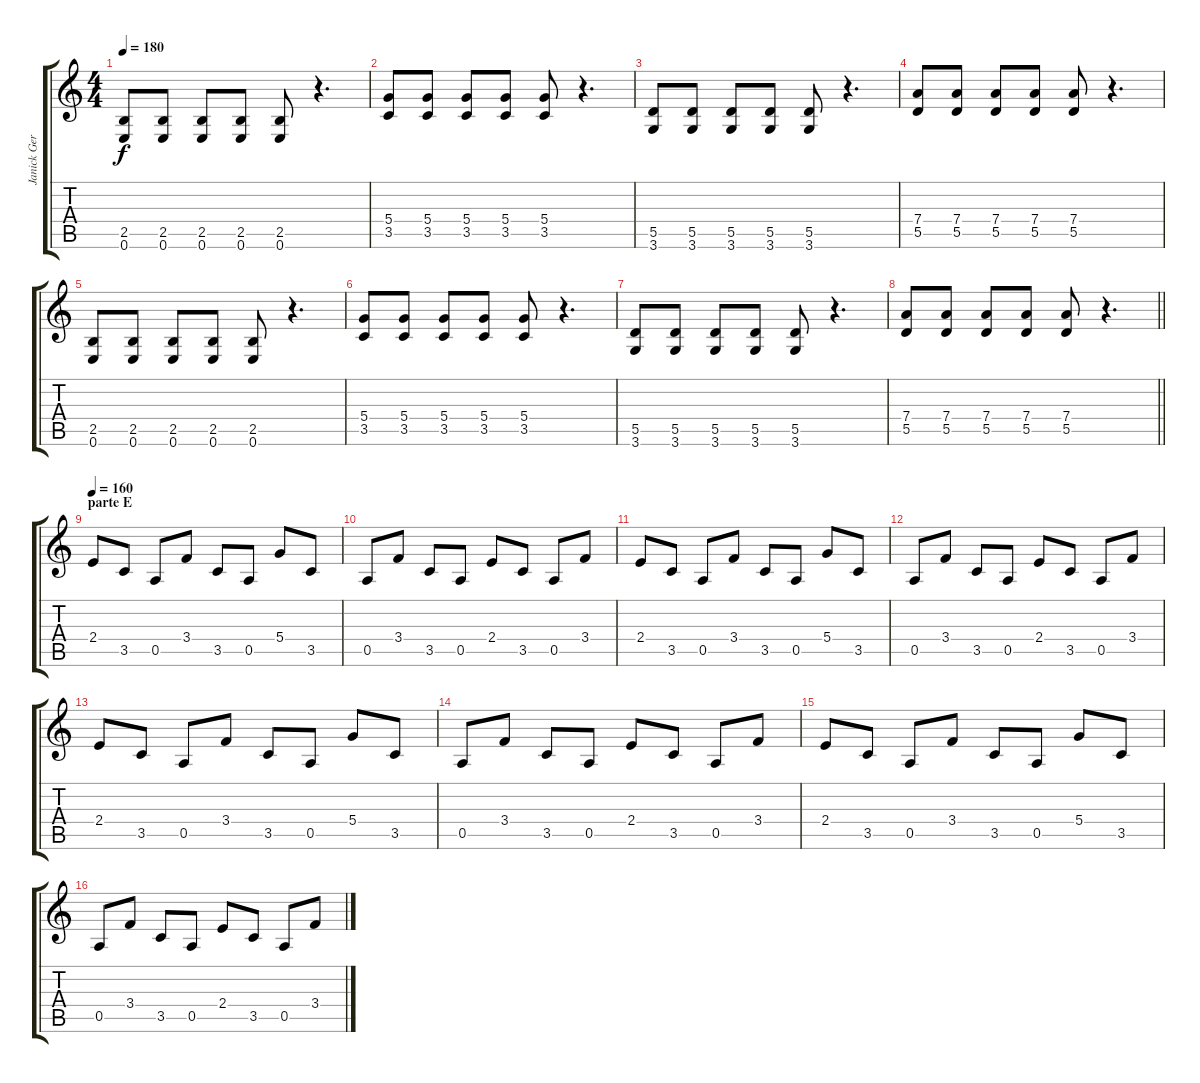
\track ("Janick Gers" "Janick Ger") {instrument overdrivenguitar}
\staff {score tabs}
\tuning (E4 B3 G3 D3 A2 E2) {hide}
\ts (4 4)
\tempo 180
\clef g2
\ks c
(2.5 0.6).8{dy f} (2.5 0.6).8 (2.5 0.6).8 (2.5 0.6).8 (2.5 0.6).8 r.4{d} |
(5.4 3.5).8 (5.4 3.5).8 (5.4 3.5).8 (5.4 3.5).8 (5.4 3.5).8 r.4{d} |
(5.5 3.6).8 (5.5 3.6).8 (5.5 3.6).8 (5.5 3.6).8 (5.5 3.6).8 r.4{d} |
(7.4 5.5).8 (7.4 5.5).8 (7.4 5.5).8 (7.4 5.5).8 (7.4 5.5).8 r.4{d} |
(2.5 0.6).8 (2.5 0.6).8 (2.5 0.6).8 (2.5 0.6).8 (2.5 0.6).8 r.4{d} |
(5.4 3.5).8 (5.4 3.5).8 (5.4 3.5).8 (5.4 3.5).8 (5.4 3.5).8 r.4{d} |
(5.5 3.6).8 (5.5 3.6).8 (5.5 3.6).8 (5.5 3.6).8 (5.5 3.6).8 r.4{d} |
\barLineRight lightlight
(7.4 5.5).8 (7.4 5.5).8 (7.4 5.5).8 (7.4 5.5).8 (7.4 5.5).8 r.4{d} |
\section ("" "parte E")
\tempo 160
2.4.8{instrument electricguitarmuted} 3.5.8 0.5.8 3.4.8 3.5.8 0.5.8 5.4.8 3.5.8 |
0.5.8 3.4.8 3.5.8 0.5.8 2.4.8 3.5.8 0.5.8 3.4.8 |
2.4.8 3.5.8 0.5.8 3.4.8 3.5.8 0.5.8 5.4.8 3.5.8 |
0.5.8 3.4.8 3.5.8 0.5.8 2.4.8 3.5.8 0.5.8 3.4.8 |
2.4.8 3.5.8 0.5.8 3.4.8 3.5.8 0.5.8 5.4.8 3.5.8 |
0.5.8 3.4.8 3.5.8 0.5.8 2.4.8 3.5.8 0.5.8 3.4.8 |
2.4.8 3.5.8 0.5.8 3.4.8 3.5.8 0.5.8 5.4.8 3.5.8 |
0.5.8 3.4.8 3.5.8 0.5.8 2.4.8 3.5.8 0.5.8 3.4.8
